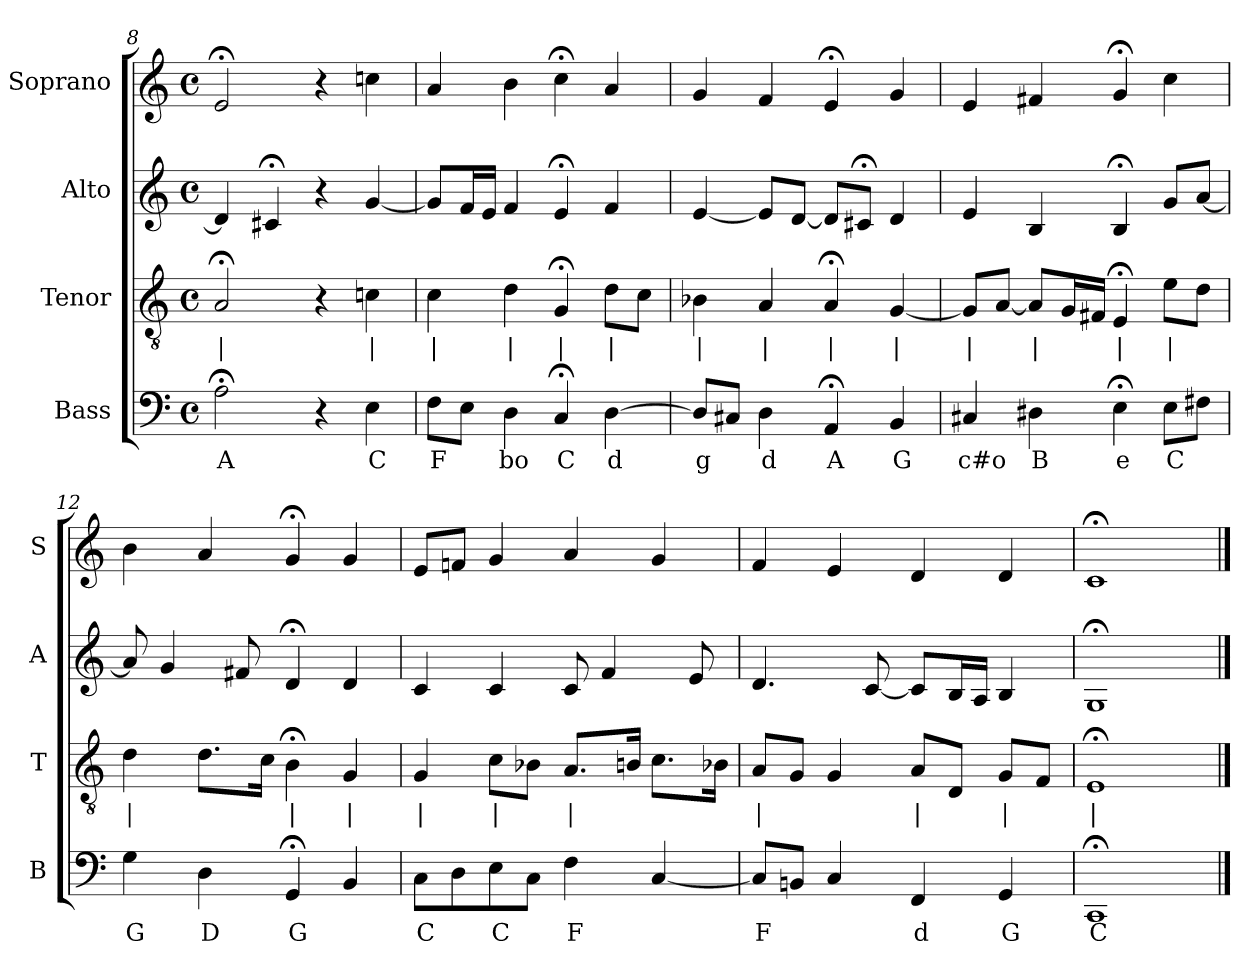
**kern	**text	**kern	**text	**kern	**kern
*part4	*part4	*part3	*part3	*part2	*part1
*staff4	*staff4	*staff3	*staff3	*staff2	*staff1
*I"Bass	*	*I"Tenor	*	*I"Alto	*I"Soprano
*I'B	*	*I'T	*	*I'A	*I'S
*clefF4	*	*clefGv2	*	*clefG2	*clefG2
*k[]	*	*k[]	*	*k[]	*k[]
*C:	*	*C:	*	*C:	*C:
*M4/4	*	*M4/4	*	*M4/4	*M4/4
*met(c)	*	*met(c)	*	*met(c)	*met(c)
=8	=8	=8	=8	=8	=8
2A;<	A	2A;<	|	4d]	2e;<
.	.	.	.	4c#X;<	.
4r	.	4r	.	4r	4r
4E	C	4cn	|	[4g	4ccn
=9	=9	=9	=9	=9	=9
8FL	F	4c	|	8gL]	4a
8EJ	.	.	.	16fL	.
.	.	.	.	16eJJ	.
4D	bo	4d	|	4f	4b
4C;<	C	4G;<	|	4e;<	4cc;<
[4D	d	8dL	|	4f	4a
.	.	8cJ	.	.	.
=10	=10	=10	=10	=10	=10
8DL]	g	4B-X	|	[4e	4g
8C#XJ	.	.	.	.	.
4D	d	4A	|	8eL]	4f
.	.	.	.	[8dJ	.
4AA;<	A	4A;<	|	8dL]	4e;<
.	.	.	.	8c#X;<J	.
4BB	G	[4G	|	4d	4g
=11	=11	=11	=11	=11	=11
4C#X	c#o	8GL]	|	4e	4e
.	.	[8AJ	.	.	.
4D#X	B	8AL]	|	4B	4f#X
.	.	16GL	.	.	.
.	.	16F#XJJ	.	.	.
4E;<	e	4E;<	|	4B;<	4g;<
8EL	C	8eL	|	8gL	4cc
8F#XJ	.	8dJ	.	[8aJ	.
=12	=12	=12	=12	=12	=12
4G	G	4d	|	8a]	4b
.	.	.	.	4g	.
4D	D	8.dL	.	.	4a
.	.	.	.	8f#X	.
.	.	16cJk	.	.	.
4GG;<	G	4B;<	|	4d;<	4g;<
4BB	.	4G	|	4d	4g
=13	=13	=13	=13	=13	=13
8CL	C	4G	|	4c	8eL
8D	.	.	.	.	8fnJ
8E	C	8cL	|	4c	4g
8CJ	.	8B-XJ	.	.	.
4F	F	8.AL	|	8c	4a
.	.	.	.	4f	.
.	.	16BnJk	.	.	.
[4C	.	8.cL	.	.	4g
.	.	.	.	8e	.
.	.	16B-XJk	.	.	.
=14	=14	=14	=14	=14	=14
8CL]	F	8AL	|	4.d	4f
8BBnJ	.	8GJ	.	.	.
4C	.	4G	.	.	4e
.	.	.	.	[8c	.
4FF	d	8AL	|	8cL]	4d
.	.	8DJ	.	16BL	.
.	.	.	.	16AJJ	.
4GG	G	8GL	|	4B	4d
.	.	8FJ	.	.	.
=15	=15	=15	=15	=15	=15
1CC;<	C	1E;<	|	1G;<	1c;<
==	==	==	==	==	==
*-	*-	*-	*-	*-	*-
